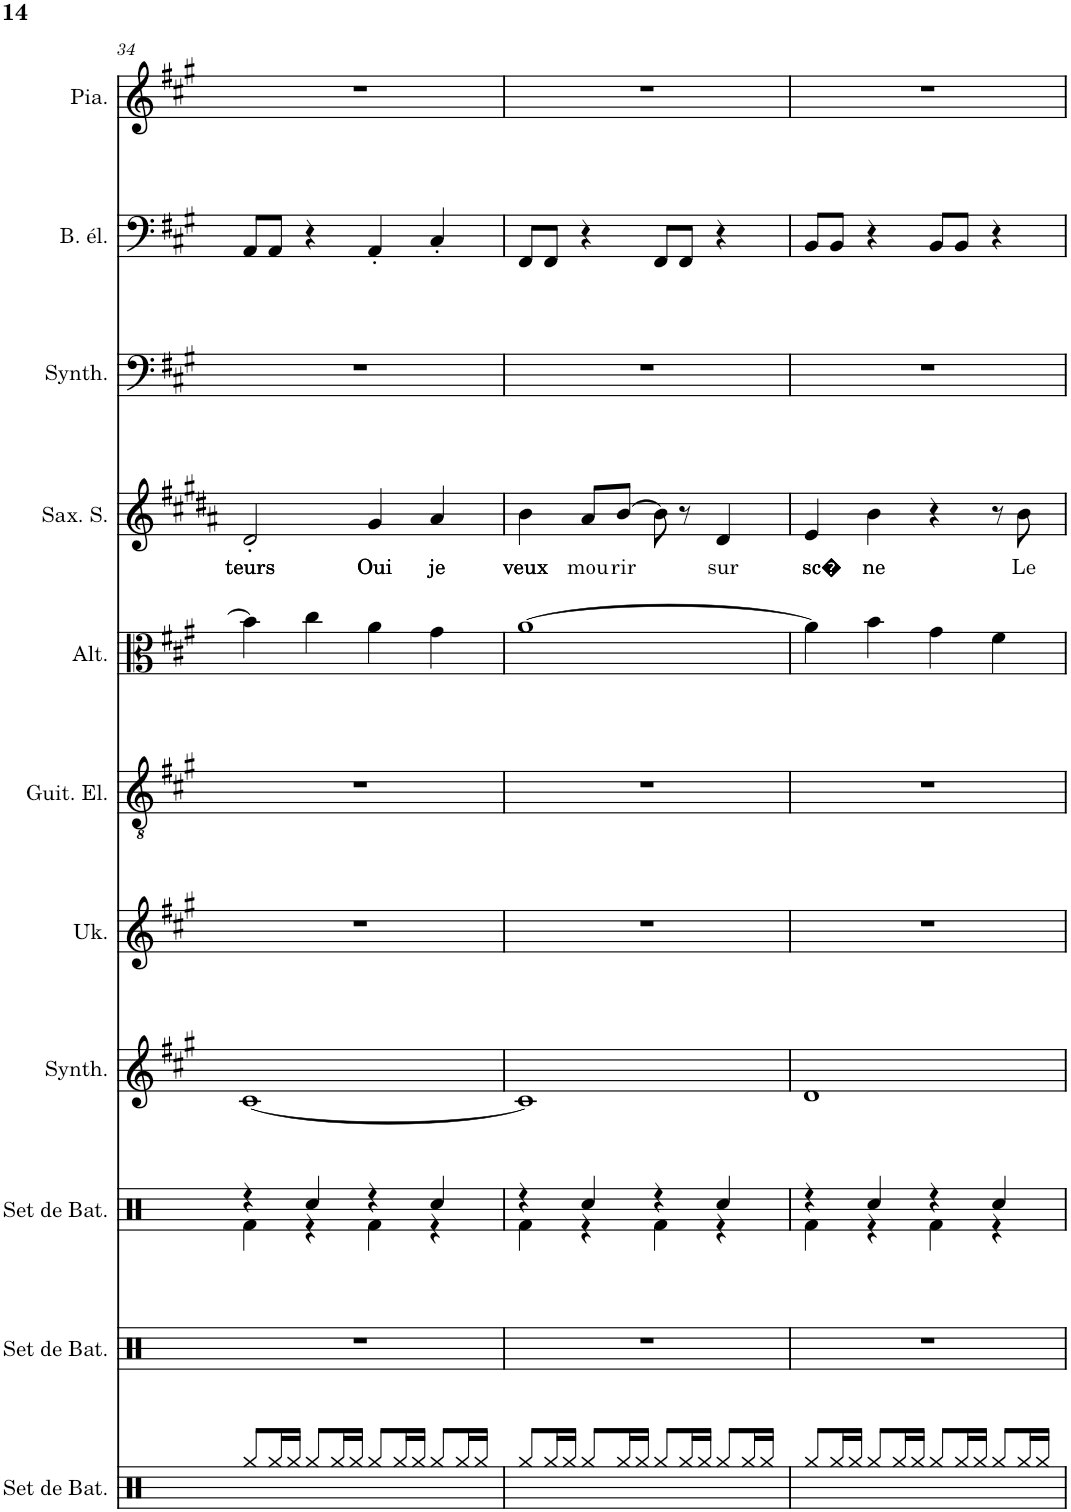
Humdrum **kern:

**kern	**kern	**kern	**kern	**kern	**kern	**kern	**kern	**text	**kern	**kern	**kern
*part11	*part10	*part9	*part8	*part7	*part6	*part5	*part4	*part4	*part3	*part2	*part1
*staff11	*staff10	*staff9	*staff8	*staff7	*staff6	*staff5	*staff4	*staff4	*staff3	*staff2	*staff1
*I"Set de batterie (Grand), Midi 12	*I"Set de batterie (Grand), Midi 11	*I"Set de batterie (Grand), Midi 10	*I"Synthétiseur d'instruments à cordes, strings	*I"Ukulélé, acc Guit	*I"Guitare électrique, overdrive	*I"Altos (section), nappes	*I"Saxophone Soprano	*	*I"Synthétiseur Pad, nappe1	*I"Basse électrique à 5 cordes, basse	*I"Piano, piano
*I'Set de Bat.	*I'Set de Bat.	*I'Set de Bat.	*I'Synth.	*I'Uk.	*I'Guit. El.	*I'Alt.	*I'Sax. S.	*	*I'Synth.	*I'B. él.	*I'Pia.
!!LO:PB:g=z
*clefX	*clefX	*clefX	*clefG2	*clefG2	*clefGv2	*clefC3	*clefG2	*	*clefF4	*clefF4	*clefG2
*	*	*	*	*	*	*	*Trd1c2	*	*	*Trd7c12	*
*k[]	*k[]	*k[]	*k[f#c#g#]	*k[f#c#g#]	*k[f#c#g#]	*k[f#c#g#]	*k[f#c#g#d#a#]	*	*k[f#c#g#]	*k[f#c#g#]	*k[f#c#g#]
*M4/4	*M4/4	*M4/4	*M4/4	*M4/4	*M4/4	*M4/4	*M4/4	*	*M4/4	*M4/4	*M4/4
=34	=34	=34	=34	=34	=34	=34	=34	=34	=34	=34	=34
*	*	*^	*	*	*	*	*	*	*	*	*
!	!	!	!	!	!	!	!	!	!LO:LY:b	!	!	!
8Rgg/L	1r	4r	4Rf\	[1c#	1r	1r	4b\]	2d#'/	teurs	1r	8AA/L	1r
16Rgg/L	.	.	.	.	.	.	.	.	.	.	8AA/J	.
16Rgg/JJ	.	.	.	.	.	.	.	.	.	.	.	.
8Rgg/L	.	4Rcc/	4r	.	.	.	4cc#\	.	.	.	4r	.
16Rgg/L	.	.	.	.	.	.	.	.	.	.	.	.
16Rgg/JJ	.	.	.	.	.	.	.	.	.	.	.	.
!	!	!	!	!	!	!	!	!	!LO:LY:b	!	!	!
8Rgg/L	.	4r	4Rf\	.	.	.	4a\	4g#/	Oui	.	4AA'/	.
16Rgg/L	.	.	.	.	.	.	.	.	.	.	.	.
16Rgg/JJ	.	.	.	.	.	.	.	.	.	.	.	.
!	!	!	!	!	!	!	!	!	!LO:LY:b	!	!	!
8Rgg/L	.	4Rcc/	4r	.	.	.	4g#\	4a#/	je	.	4C#'/	.
16Rgg/L	.	.	.	.	.	.	.	.	.	.	.	.
16Rgg/JJ	.	.	.	.	.	.	.	.	.	.	.	.
=35	=35	=35	=35	=35	=35	=35	=35	=35	=35	=35	=35	=35
!	!	!	!	!	!	!	!	!	!LO:LY:b	!	!	!
8Rgg/L	1r	4r	4Rf\	1c#]	1r	1r	[1a	4b\	veux	1r	8FF#/L	1r
16Rgg/L	.	.	.	.	.	.	.	.	.	.	8FF#/J	.
16Rgg/JJ	.	.	.	.	.	.	.	.	.	.	.	.
!	!	!	!	!	!	!	!	!	!LO:LY:b	!	!	!
8Rgg/L	.	4Rcc/	4r	.	.	.	.	8a#/L	mou	.	4r	.
!	!	!	!	!	!	!	!	!	!LO:LY:b	!	!	!
16Rgg/L	.	.	.	.	.	.	.	[8b/J	rir	.	.	.
16Rgg/JJ	.	.	.	.	.	.	.	.	.	.	.	.
8Rgg/L	.	4r	4Rf\	.	.	.	.	8b\]	.	.	8FF#/L	.
16Rgg/L	.	.	.	.	.	.	.	8r	.	.	8FF#/J	.
16Rgg/JJ	.	.	.	.	.	.	.	.	.	.	.	.
!	!	!	!	!	!	!	!	!	!LO:LY:b	!	!	!
8Rgg/L	.	4Rcc/	4r	.	.	.	.	4d#/	sur	.	4r	.
16Rgg/L	.	.	.	.	.	.	.	.	.	.	.	.
16Rgg/JJ	.	.	.	.	.	.	.	.	.	.	.	.
=36	=36	=36	=36	=36	=36	=36	=36	=36	=36	=36	=36	=36
!	!	!	!	!	!	!	!	!	!LO:LY:b	!	!	!
8Rgg/L	1r	4r	4Rf\	1d	1r	1r	4a\]	4e/	sc�	1r	8BB/L	1r
16Rgg/L	.	.	.	.	.	.	.	.	.	.	8BB/J	.
16Rgg/JJ	.	.	.	.	.	.	.	.	.	.	.	.
!	!	!	!	!	!	!	!	!	!LO:LY:b	!	!	!
8Rgg/L	.	4Rcc/	4r	.	.	.	4b\	4b\	ne	.	4r	.
16Rgg/L	.	.	.	.	.	.	.	.	.	.	.	.
16Rgg/JJ	.	.	.	.	.	.	.	.	.	.	.	.
8Rgg/L	.	4r	4Rf\	.	.	.	4g#\	4r	.	.	8BB/L	.
16Rgg/L	.	.	.	.	.	.	.	.	.	.	8BB/J	.
16Rgg/JJ	.	.	.	.	.	.	.	.	.	.	.	.
8Rgg/L	.	4Rcc/	4r	.	.	.	4f#\	8r	.	.	4r	.
!	!	!	!	!	!	!	!	!	!LO:LY:b	!	!	!
16Rgg/L	.	.	.	.	.	.	.	8b\	Le	.	.	.
16Rgg/JJ	.	.	.	.	.	.	.	.	.	.	.	.
*	*	*v	*v	*	*	*	*	*	*	*	*	*
=	=	=	=	=	=	=	=	=	=	=	=
*-	*-	*-	*-	*-	*-	*-	*-	*-	*-	*-	*-
